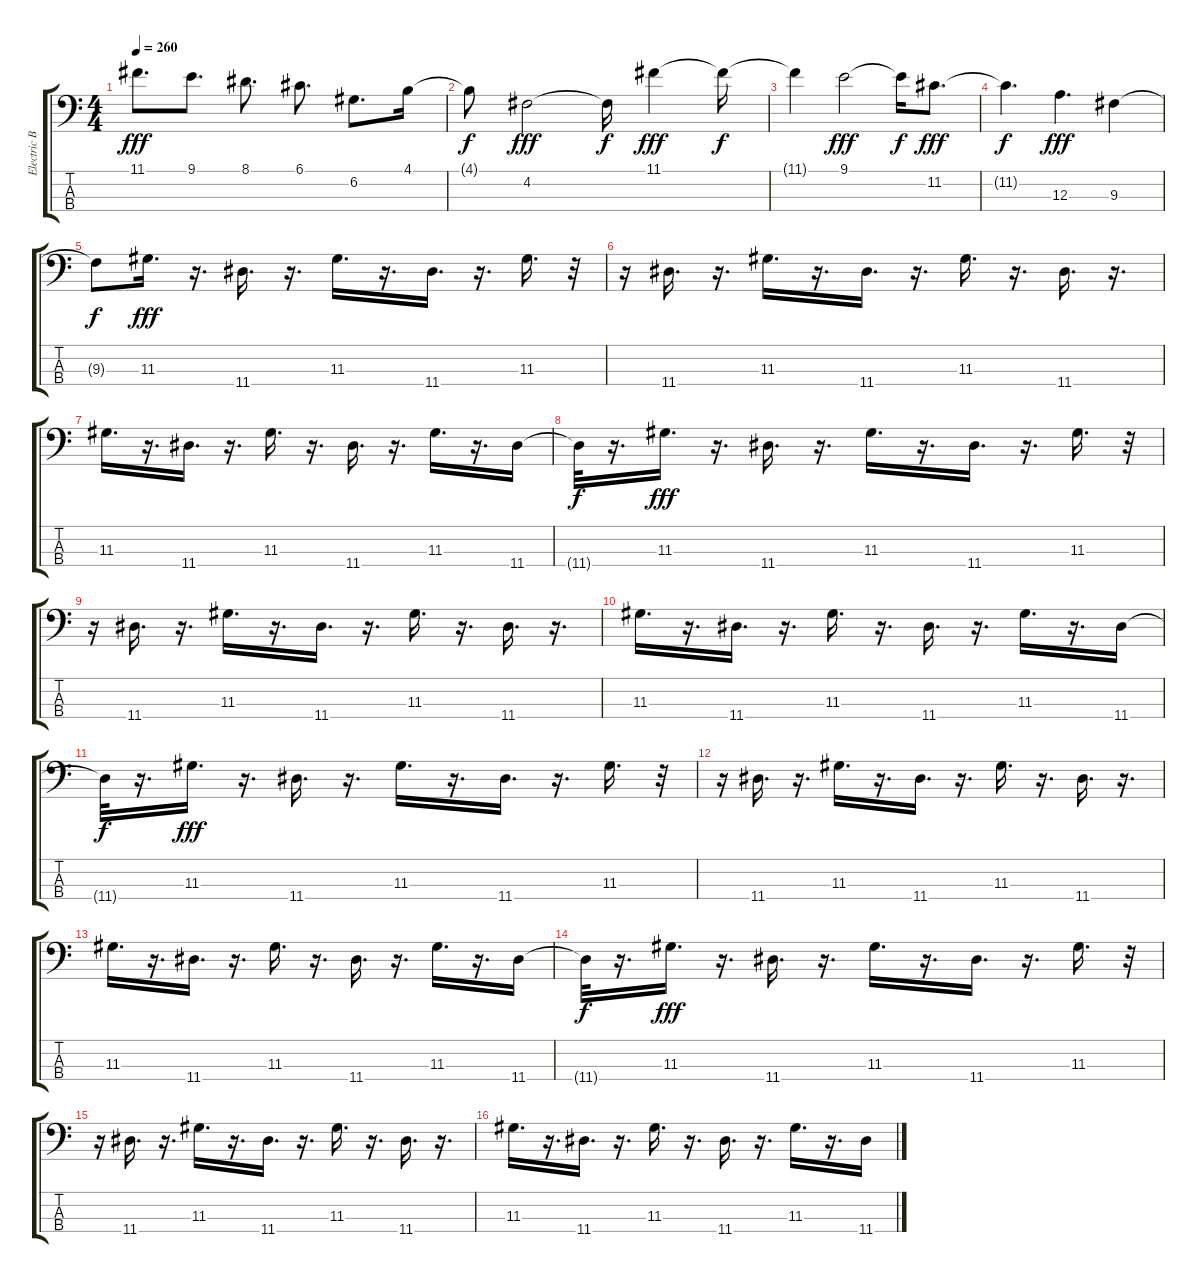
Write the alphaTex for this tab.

\track ("Electric Bass" "Electric B") {instrument electricbassfinger}
\staff {score tabs}
\tuning (G2 D2 A1 E1) {hide}
\ts (4 4)
\tempo 260
\clef f4
\ks c
11.1.8{d dy fff} 9.1.8{d} 8.1.8{d} 6.1.8{d} 6.2.8{d} 4.1.16 |
4.1{t}.8{dy f} 4.2.2{dy fff} 4.2{t}.16{dy f} 11.1.4{dy fff} 11.1{t}.16{dy f} |
11.1{t}.4 9.1.2{dy fff} 9.1{t}.16{dy f} 11.2.8{d dy fff} |
11.2{t}.4{d dy f} 12.3.4{d dy fff} 9.3.4 |
9.3{t}.8{dy f} 11.3.16{d dy fff} r.16{d} 11.4.16{d} r.16{d} 11.3.16{d} r.16{d} 11.4.16{d} r.16{d} 11.3.16{d} r.32 |
r.16 11.4.16{d} r.16{d} 11.3.16{d} r.16{d} 11.4.16{d} r.16{d} 11.3.16{d} r.16{d} 11.4.16{d} r.16{d} |
11.3.16{d} r.16{d} 11.4.16{d} r.16{d} 11.3.16{d} r.16{d} 11.4.16{d} r.16{d} 11.3.16{d} r.16{d} 11.4.16 |
11.4{t}.32{dy f} r.16{d} 11.3.16{d dy fff} r.16{d} 11.4.16{d} r.16{d} 11.3.16{d} r.16{d} 11.4.16{d} r.16{d} 11.3.16{d} r.32 |
r.16 11.4.16{d} r.16{d} 11.3.16{d} r.16{d} 11.4.16{d} r.16{d} 11.3.16{d} r.16{d} 11.4.16{d} r.16{d} |
11.3.16{d} r.16{d} 11.4.16{d} r.16{d} 11.3.16{d} r.16{d} 11.4.16{d} r.16{d} 11.3.16{d} r.16{d} 11.4.16 |
11.4{t}.32{dy f} r.16{d} 11.3.16{d dy fff} r.16{d} 11.4.16{d} r.16{d} 11.3.16{d} r.16{d} 11.4.16{d} r.16{d} 11.3.16{d} r.32 |
r.16 11.4.16{d} r.16{d} 11.3.16{d} r.16{d} 11.4.16{d} r.16{d} 11.3.16{d} r.16{d} 11.4.16{d} r.16{d} |
11.3.16{d} r.16{d} 11.4.16{d} r.16{d} 11.3.16{d} r.16{d} 11.4.16{d} r.16{d} 11.3.16{d} r.16{d} 11.4.16 |
11.4{t}.32{dy f} r.16{d} 11.3.16{d dy fff} r.16{d} 11.4.16{d} r.16{d} 11.3.16{d} r.16{d} 11.4.16{d} r.16{d} 11.3.16{d} r.32 |
r.16 11.4.16{d} r.16{d} 11.3.16{d} r.16{d} 11.4.16{d} r.16{d} 11.3.16{d} r.16{d} 11.4.16{d} r.16{d} |
11.3.16{d} r.16{d} 11.4.16{d} r.16{d} 11.3.16{d} r.16{d} 11.4.16{d} r.16{d} 11.3.16{d} r.16{d} 11.4.16
